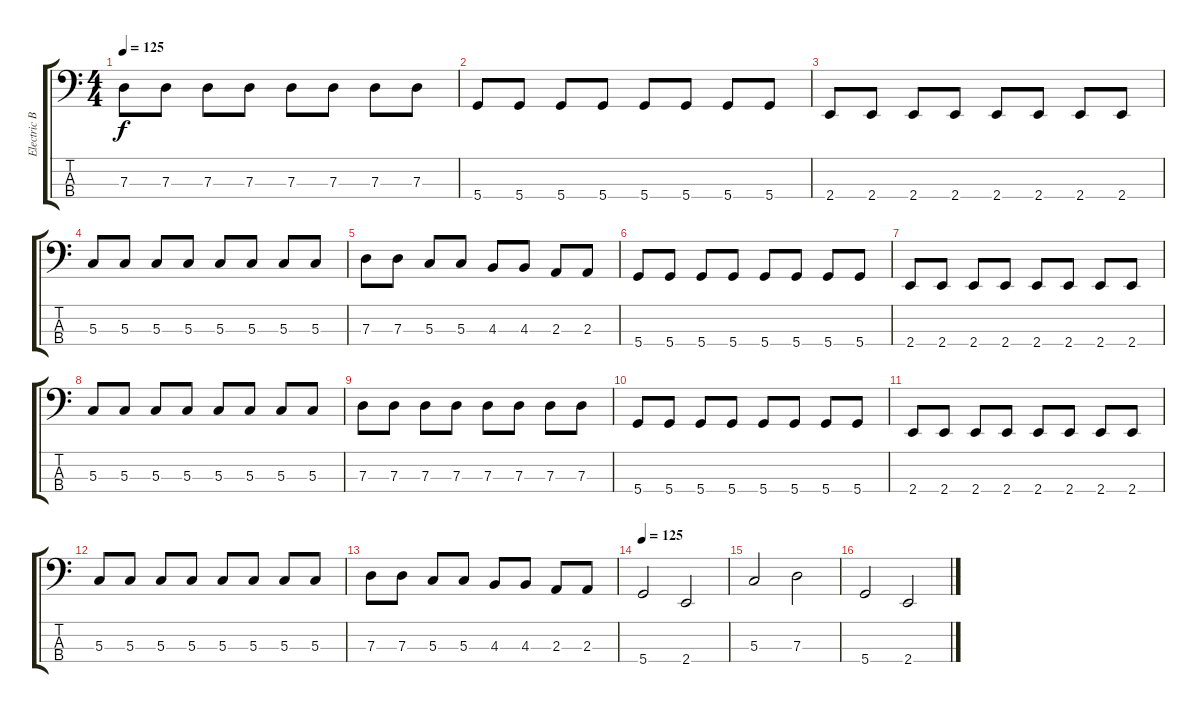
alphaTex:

\track ("Electric Bass" "Electric B") {instrument electricbasspick}
\staff {score tabs}
\tuning (F2 C2 G1 D1) {hide}
\ts (4 4)
\tempo 125
\clef f4
\ks c
7.3.8{dy f} 7.3.8 7.3.8 7.3.8 7.3.8 7.3.8 7.3.8 7.3.8 |
5.4.8 5.4.8 5.4.8 5.4.8 5.4.8 5.4.8 5.4.8 5.4.8 |
2.4.8 2.4.8 2.4.8 2.4.8 2.4.8 2.4.8 2.4.8 2.4.8 |
5.3.8 5.3.8 5.3.8 5.3.8 5.3.8 5.3.8 5.3.8 5.3.8 |
7.3.8 7.3.8 5.3.8 5.3.8 4.3.8 4.3.8 2.3.8 2.3.8 |
5.4.8 5.4.8 5.4.8 5.4.8 5.4.8 5.4.8 5.4.8 5.4.8 |
2.4.8 2.4.8 2.4.8 2.4.8 2.4.8 2.4.8 2.4.8 2.4.8 |
5.3.8 5.3.8 5.3.8 5.3.8 5.3.8 5.3.8 5.3.8 5.3.8 |
7.3.8 7.3.8 7.3.8 7.3.8 7.3.8 7.3.8 7.3.8 7.3.8 |
5.4.8 5.4.8 5.4.8 5.4.8 5.4.8 5.4.8 5.4.8 5.4.8 |
2.4.8 2.4.8 2.4.8 2.4.8 2.4.8 2.4.8 2.4.8 2.4.8 |
5.3.8 5.3.8 5.3.8 5.3.8 5.3.8 5.3.8 5.3.8 5.3.8 |
7.3.8 7.3.8 5.3.8 5.3.8 4.3.8 4.3.8 2.3.8 2.3.8 |
\tempo 125
5.4.2 2.4.2 |
5.3.2 7.3.2 |
5.4.2 2.4.2
